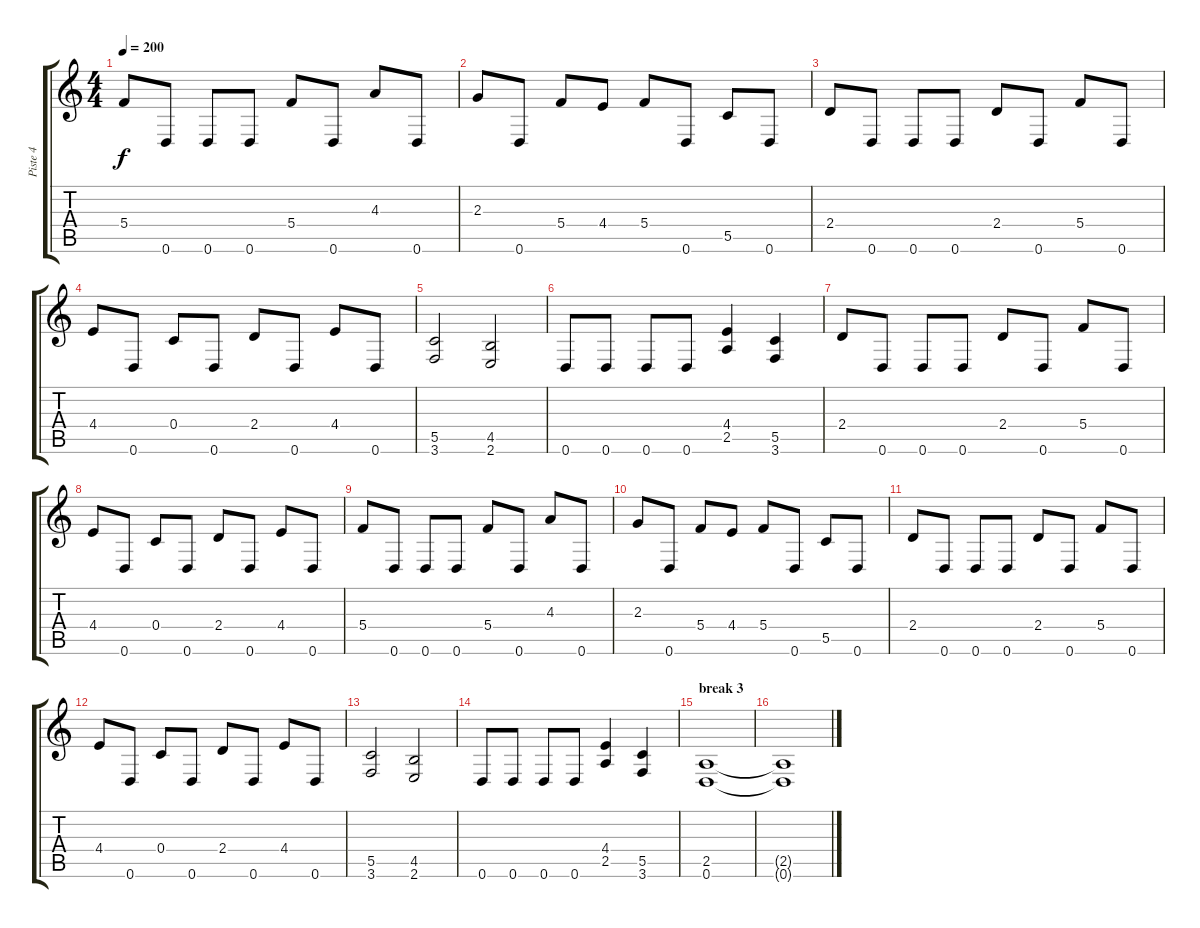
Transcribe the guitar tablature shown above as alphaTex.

\track ("Piste 4" "Piste 4") {instrument distortionguitar}
\staff {score tabs}
\tuning (D4 A3 F3 C3 G2 D2) {hide}
\ts (4 4)
\tempo 200
\clef g2
\ks c
5.4.8{dy f} 0.6.8 0.6.8 0.6.8 5.4.8 0.6.8 4.3.8 0.6.8 |
2.3.8 0.6.8 5.4.8 4.4.8 5.4.8 0.6.8 5.5.8 0.6.8 |
2.4.8 0.6.8 0.6.8 0.6.8 2.4.8 0.6.8 5.4.8 0.6.8 |
4.4.8 0.6.8 0.4.8 0.6.8 2.4.8 0.6.8 4.4.8 0.6.8 |
(5.5 3.6).2 (4.5 2.6).2 |
0.6.8 0.6.8 0.6.8 0.6.8 (4.4 2.5).4 (5.5 3.6).4 |
2.4.8 0.6.8 0.6.8 0.6.8 2.4.8 0.6.8 5.4.8 0.6.8 |
4.4.8 0.6.8 0.4.8 0.6.8 2.4.8 0.6.8 4.4.8 0.6.8 |
5.4.8 0.6.8 0.6.8 0.6.8 5.4.8 0.6.8 4.3.8 0.6.8 |
2.3.8 0.6.8 5.4.8 4.4.8 5.4.8 0.6.8 5.5.8 0.6.8 |
2.4.8 0.6.8 0.6.8 0.6.8 2.4.8 0.6.8 5.4.8 0.6.8 |
4.4.8 0.6.8 0.4.8 0.6.8 2.4.8 0.6.8 4.4.8 0.6.8 |
(5.5 3.6).2 (4.5 2.6).2 |
0.6.8 0.6.8 0.6.8 0.6.8 (4.4 2.5).4 (5.5 3.6).4 |
\section ("" "break 3")
(2.5 0.6).1 |
(2.5{t} 0.6{t}).1
